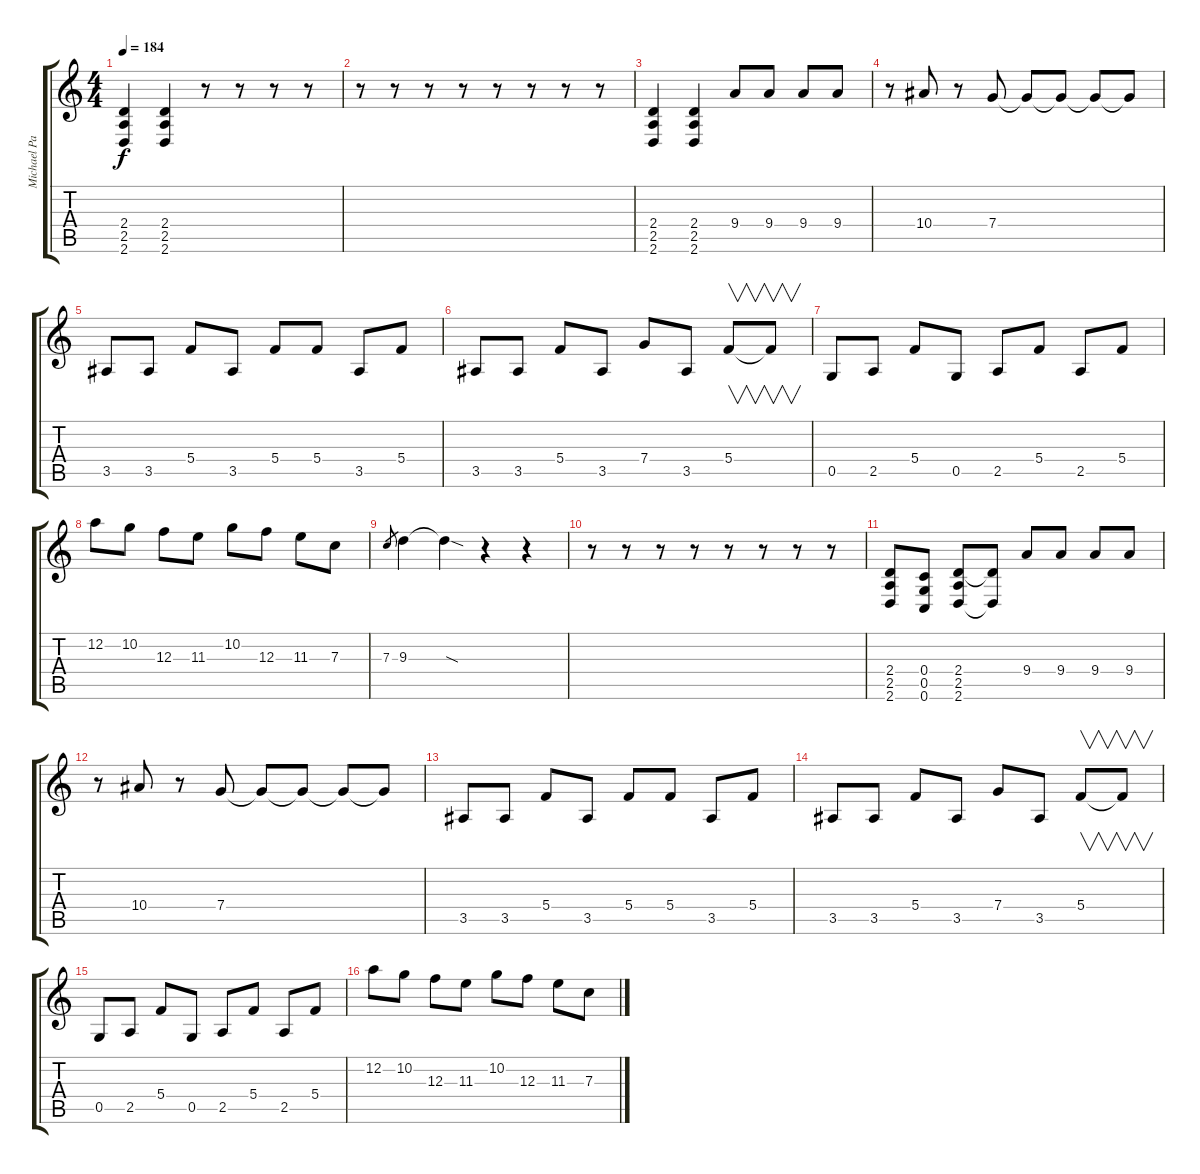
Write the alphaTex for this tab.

\track ("Michael Paget - Background Guitar" "Michael Pa") {instrument distortionguitar}
\staff {score tabs}
\tuning (D4 A3 F3 C3 G2 C2) {hide}
\ts (4 4)
\tempo 184
\clef g2
\ks c
(2.4 2.5 2.6).4{dy f} (2.4 2.5 2.6).4 r.8 r.8 r.8 r.8 |
r.8 r.8 r.8 r.8 r.8 r.8 r.8 r.8 |
(2.4 2.5 2.6).4 (2.4 2.5 2.6).4 9.4.8 9.4.8 9.4.8 9.4.8 |
r.8 10.4.8 r.8 7.4.8 7.4{t}.8 7.4{t}.8 7.4{t}.8 7.4{t}.8 |
3.5.8 3.5.8 5.4.8 3.5.8 5.4.8 5.4.8 3.5.8 5.4.8 |
3.5.8 3.5.8 5.4.8 3.5.8 7.4.8 3.5.8 5.4.8{v} 5.4{t}.8{v} |
0.5.8 2.5.8 5.4.8 0.5.8 2.5.8 5.4.8 2.5.8 5.4.8 |
12.2.8 10.2.8 12.3.8 11.3.8 10.2.8 12.3.8 11.3.8 7.3.8 |
7.3.8{gr} 9.3.4 9.3{sod t}.4 r.4 r.4 |
r.8 r.8 r.8 r.8 r.8 r.8 r.8 r.8 |
(2.4 2.5 2.6).8 (0.4 0.5 0.6).8 (2.4 2.5 2.6).8 (2.4{t} 2.6{t}).8 9.4.8 9.4.8 9.4.8 9.4.8 |
r.8 10.4.8 r.8 7.4.8 7.4{t}.8 7.4{t}.8 7.4{t}.8 7.4{t}.8 |
3.5.8 3.5.8 5.4.8 3.5.8 5.4.8 5.4.8 3.5.8 5.4.8 |
3.5.8 3.5.8 5.4.8 3.5.8 7.4.8 3.5.8 5.4.8{v} 5.4{t}.8{v} |
0.5.8 2.5.8 5.4.8 0.5.8 2.5.8 5.4.8 2.5.8 5.4.8 |
12.2.8 10.2.8 12.3.8 11.3.8 10.2.8 12.3.8 11.3.8 7.3.8
